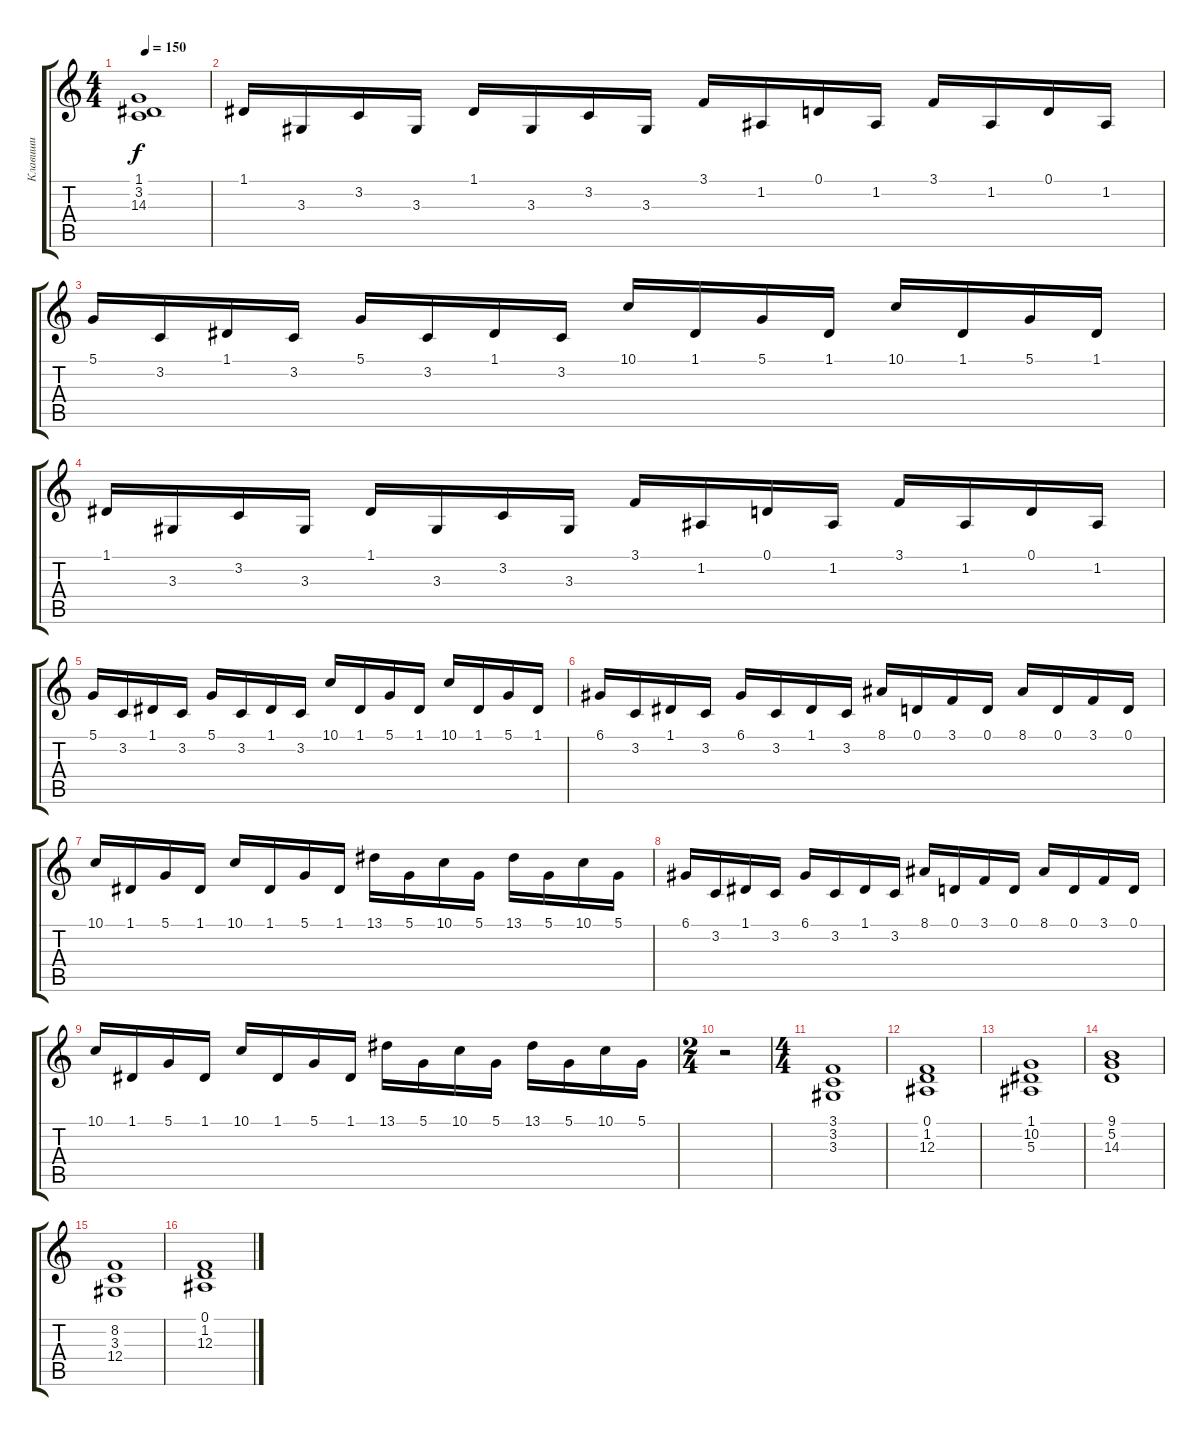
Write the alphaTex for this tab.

\track ("Клавиши" "Клавиши") {instrument pad1newage}
\staff {score tabs}
\tuning (D4 A3 F3 C3 G2 D2) {hide}
\ts (4 4)
\tempo 150
\clef g2
\ks c
(1.1 3.2 14.3).1{dy f} |
1.1.16{volume 12 instrument pad1newage} 3.3.16 3.2.16 3.3.16 1.1.16 3.3.16 3.2.16 3.3.16 3.1.16 1.2.16 0.1.16 1.2.16 3.1.16 1.2.16 0.1.16 1.2.16 |
5.1.16 3.2.16 1.1.16 3.2.16 5.1.16 3.2.16 1.1.16 3.2.16 10.1.16 1.1.16 5.1.16 1.1.16 10.1.16 1.1.16 5.1.16 1.1.16 |
1.1.16 3.3.16 3.2.16 3.3.16 1.1.16 3.3.16 3.2.16 3.3.16 3.1.16 1.2.16 0.1.16 1.2.16 3.1.16 1.2.16 0.1.16 1.2.16 |
5.1.16 3.2.16 1.1.16 3.2.16 5.1.16 3.2.16 1.1.16 3.2.16 10.1.16 1.1.16 5.1.16 1.1.16 10.1.16 1.1.16 5.1.16 1.1.16 |
6.1.16 3.2.16 1.1.16 3.2.16 6.1.16 3.2.16 1.1.16 3.2.16 8.1.16 0.1.16 3.1.16 0.1.16 8.1.16 0.1.16 3.1.16 0.1.16 |
10.1.16 1.1.16 5.1.16 1.1.16 10.1.16 1.1.16 5.1.16 1.1.16 13.1.16 5.1.16 10.1.16 5.1.16 13.1.16 5.1.16 10.1.16 5.1.16 |
6.1.16 3.2.16 1.1.16 3.2.16 6.1.16 3.2.16 1.1.16 3.2.16 8.1.16 0.1.16 3.1.16 0.1.16 8.1.16 0.1.16 3.1.16 0.1.16 |
10.1.16 1.1.16 5.1.16 1.1.16 10.1.16 1.1.16 5.1.16 1.1.16 13.1.16 5.1.16 10.1.16 5.1.16 13.1.16 5.1.16 10.1.16 5.1.16 |
\ts (2 4)
r.2 |
\ts (4 4)
(3.1 3.2 3.3).1{volume 12 instrument stringensemble1} |
(0.1 1.2 12.3).1 |
(1.1 10.2 5.3).1 |
(9.1 5.2 14.3).1 |
(8.2 3.3 12.4).1 |
(0.1 1.2 12.3).1
